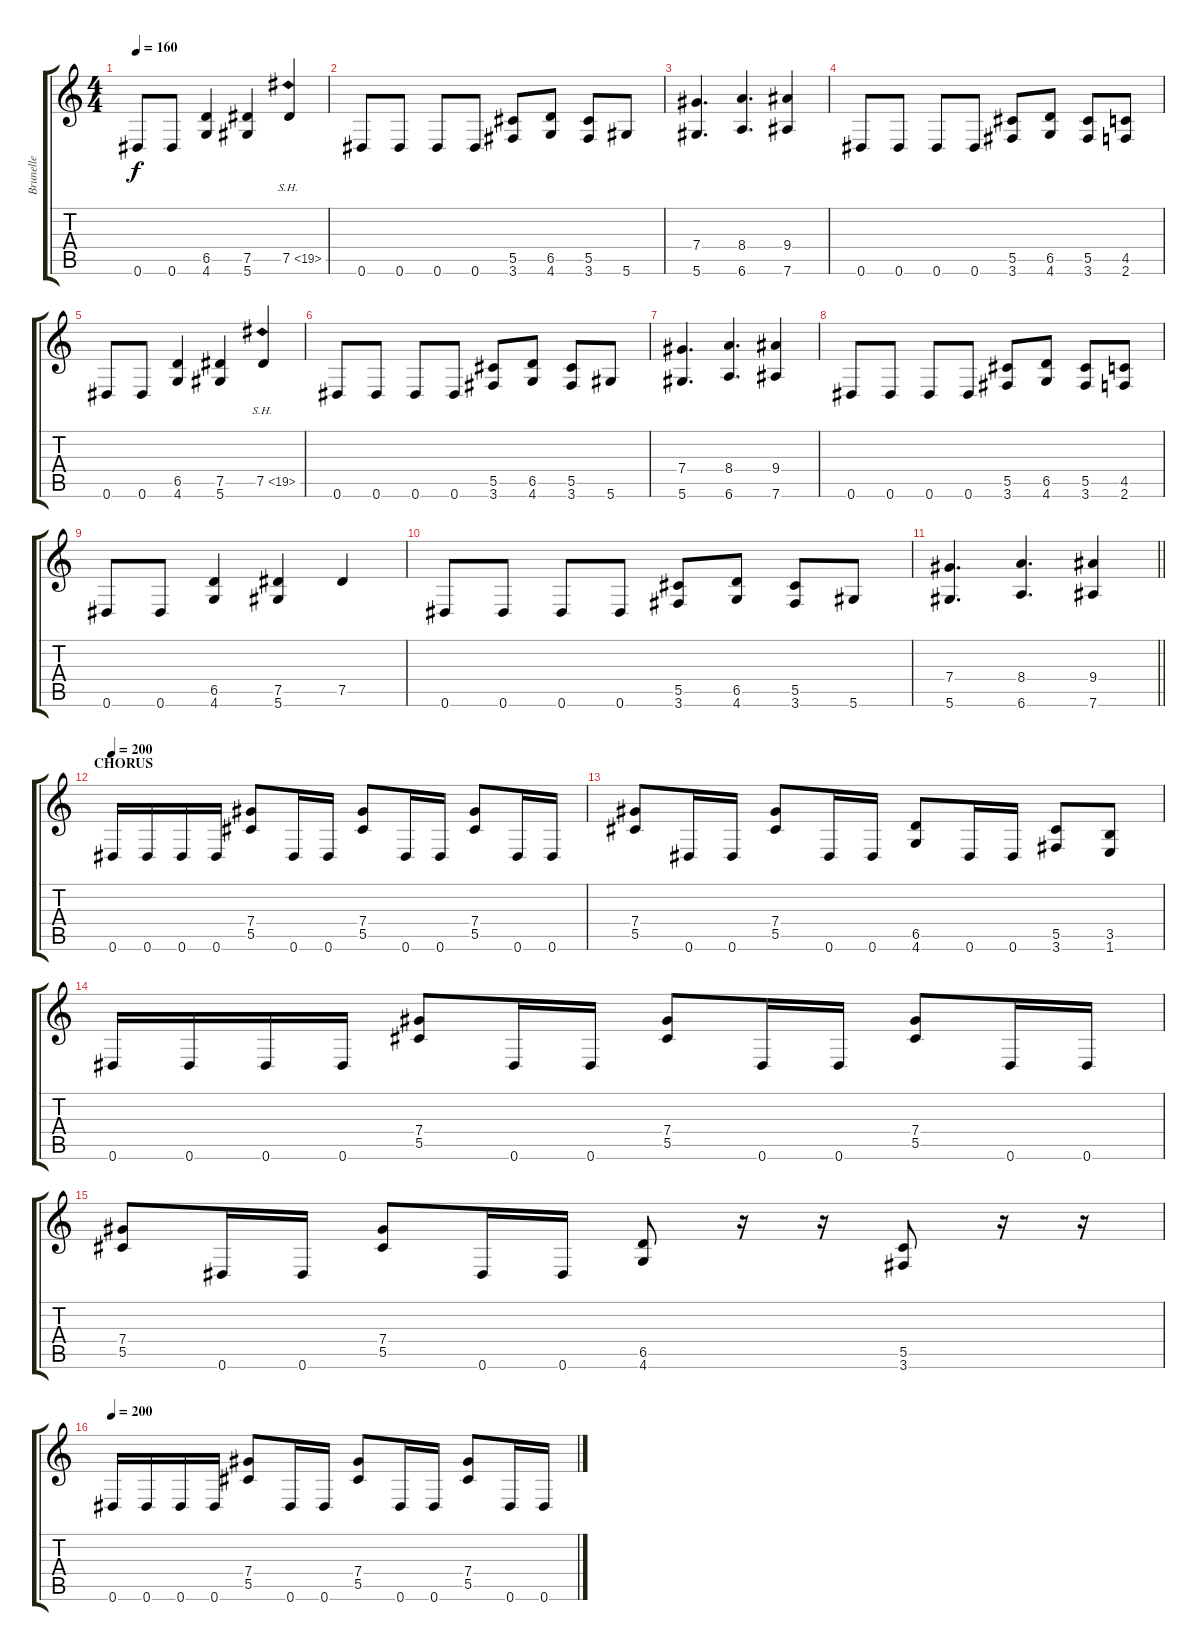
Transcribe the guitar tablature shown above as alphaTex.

\track ("Brunelle" "Brunelle") {instrument distortionguitar}
\staff {score tabs}
\tuning (Eb4 Bb3 Gb3 Db3 Ab2 Eb2) {hide}
\ts (4 4)
\tempo 160
\clef g2
\ks c
0.6.8{dy f} 0.6.8 (6.5 4.6).4 (7.5 5.6).4 7.5{sh 12}.4 |
0.6.8 0.6.8 0.6.8 0.6.8 (5.5 3.6).8 (6.5 4.6).8 (5.5 3.6).8 5.6.8 |
(7.4 5.6).4{d} (8.4 6.6).4{d} (9.4 7.6).4 |
0.6.8 0.6.8 0.6.8 0.6.8 (5.5 3.6).8 (6.5 4.6).8 (5.5 3.6).8 (4.5 2.6).8 |
0.6.8 0.6.8 (6.5 4.6).4 (7.5 5.6).4 7.5{sh 12}.4 |
0.6.8 0.6.8 0.6.8 0.6.8 (5.5 3.6).8 (6.5 4.6).8 (5.5 3.6).8 5.6.8 |
(7.4 5.6).4{d} (8.4 6.6).4{d} (9.4 7.6).4 |
0.6.8 0.6.8 0.6.8 0.6.8 (5.5 3.6).8 (6.5 4.6).8 (5.5 3.6).8 (4.5 2.6).8 |
0.6.8 0.6.8 (6.5 4.6).4 (7.5 5.6).4 7.5.4 |
0.6.8 0.6.8 0.6.8 0.6.8 (5.5 3.6).8 (6.5 4.6).8 (5.5 3.6).8 5.6.8 |
\barLineRight lightlight
(7.4 5.6).4{d} (8.4 6.6).4{d} (9.4 7.6).4 |
\section ("" "CHORUS")
\tempo 200
0.6.16 0.6.16 0.6.16 0.6.16 (7.4 5.5).8 0.6.16 0.6.16 (7.4 5.5).8 0.6.16 0.6.16 (7.4 5.5).8 0.6.16 0.6.16 |
(7.4 5.5).8 0.6.16 0.6.16 (7.4 5.5).8 0.6.16 0.6.16 (6.5 4.6).8 0.6.16 0.6.16 (5.5 3.6).8 (3.5 1.6).8 |
0.6.16 0.6.16 0.6.16 0.6.16 (7.4 5.5).8 0.6.16 0.6.16 (7.4 5.5).8 0.6.16 0.6.16 (7.4 5.5).8 0.6.16 0.6.16 |
(7.4 5.5).8 0.6.16 0.6.16 (7.4 5.5).8 0.6.16 0.6.16 (6.5 4.6).8 r.16 r.16 (5.5 3.6).8 r.16 r.16 |
\tempo 200
0.6.16 0.6.16 0.6.16 0.6.16 (7.4 5.5).8 0.6.16 0.6.16 (7.4 5.5).8 0.6.16 0.6.16 (7.4 5.5).8 0.6.16 0.6.16
